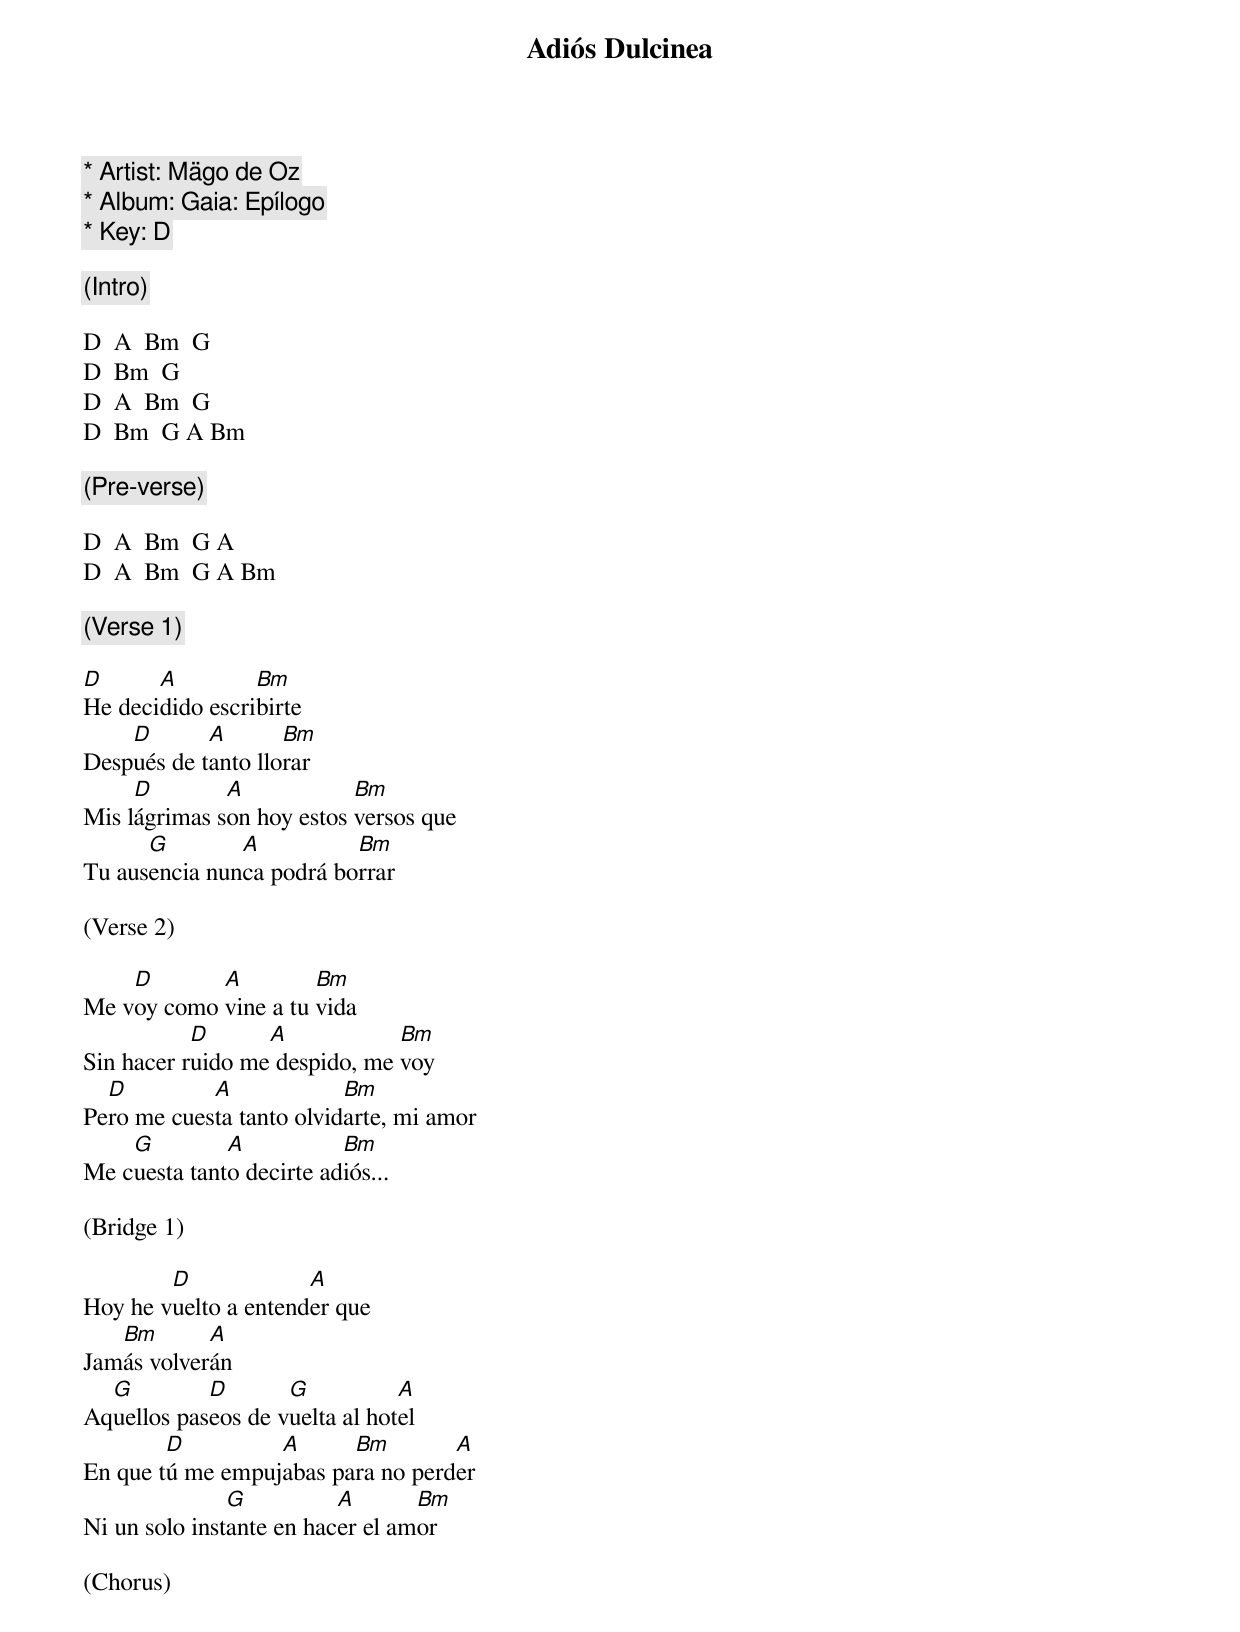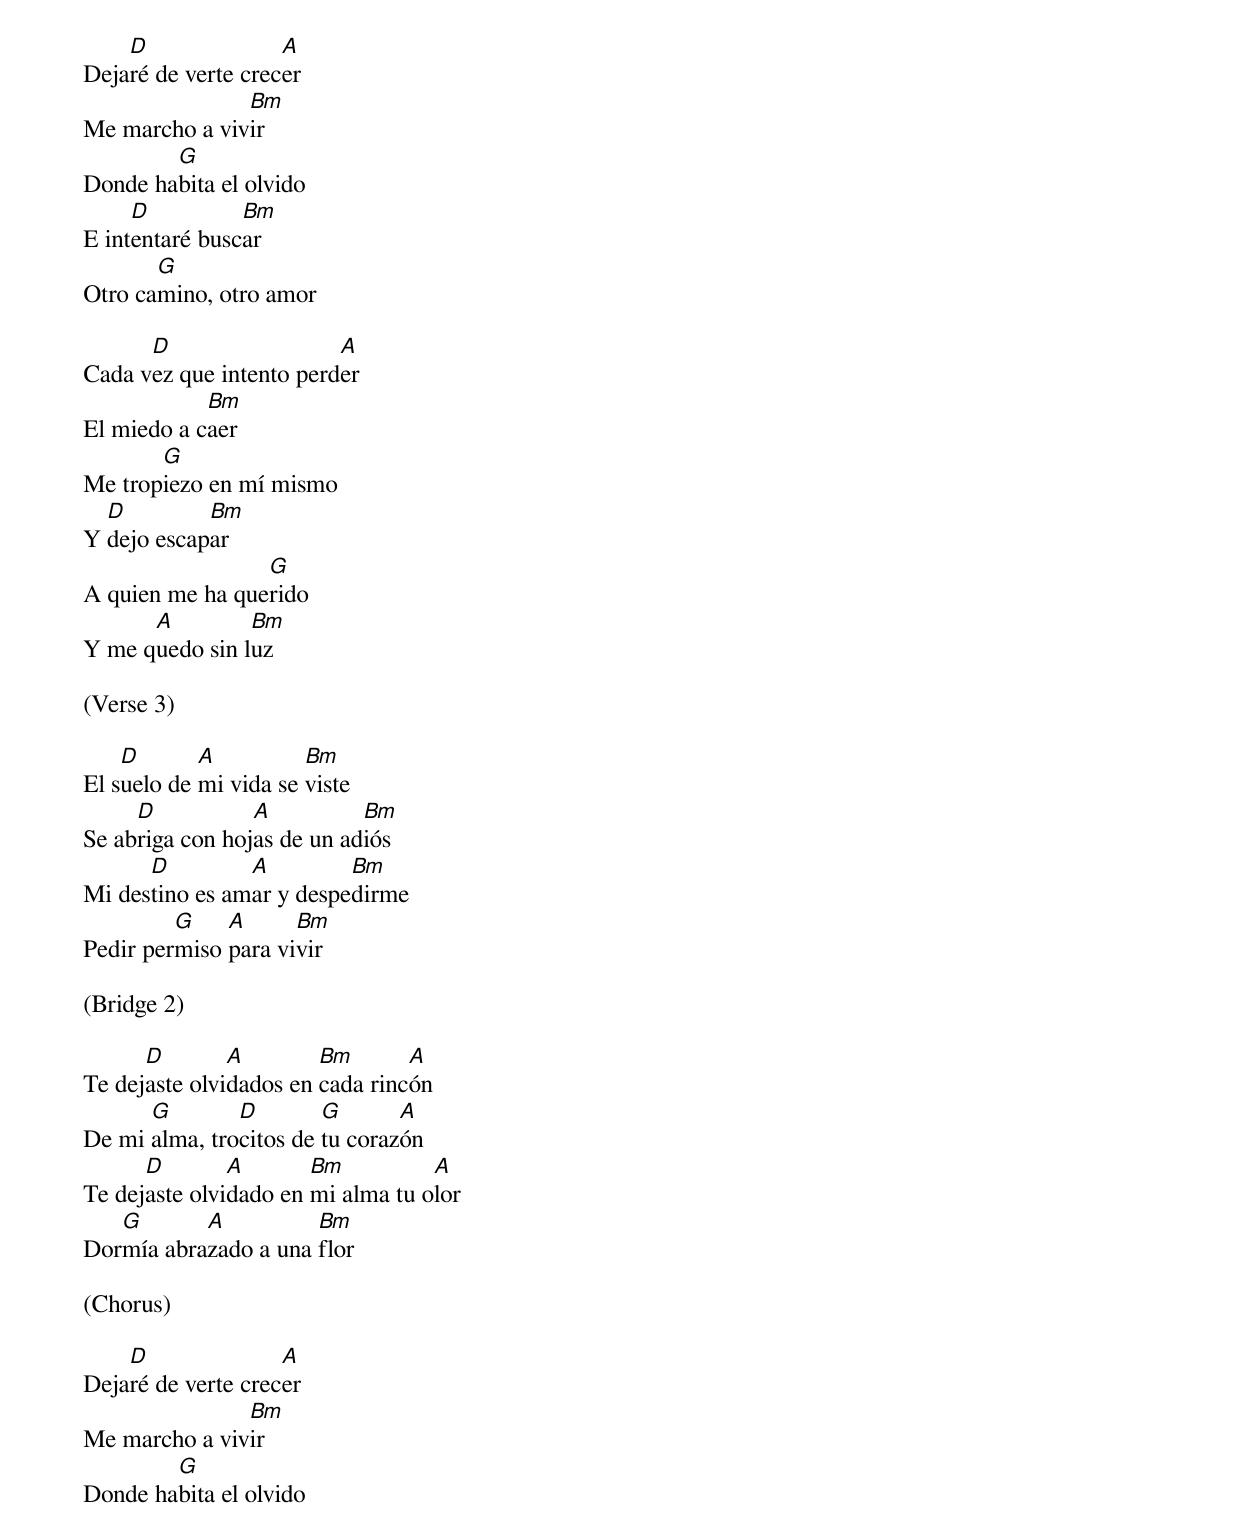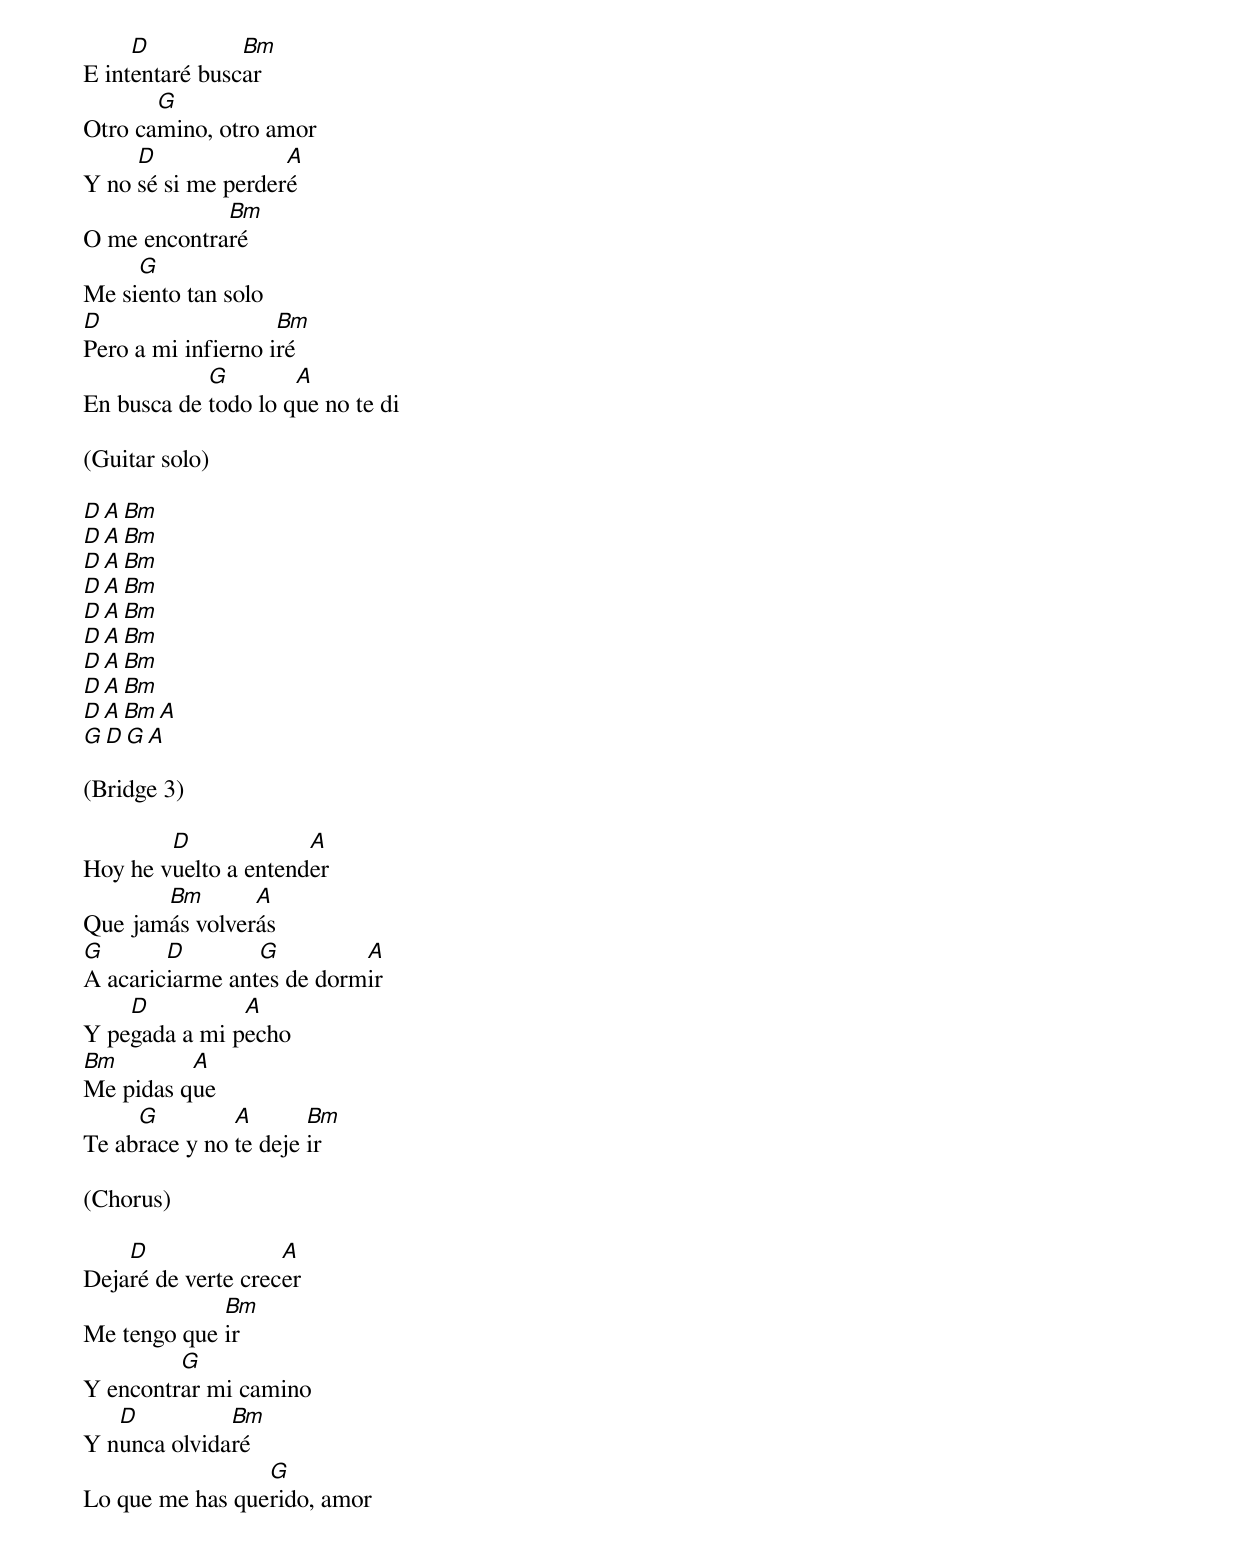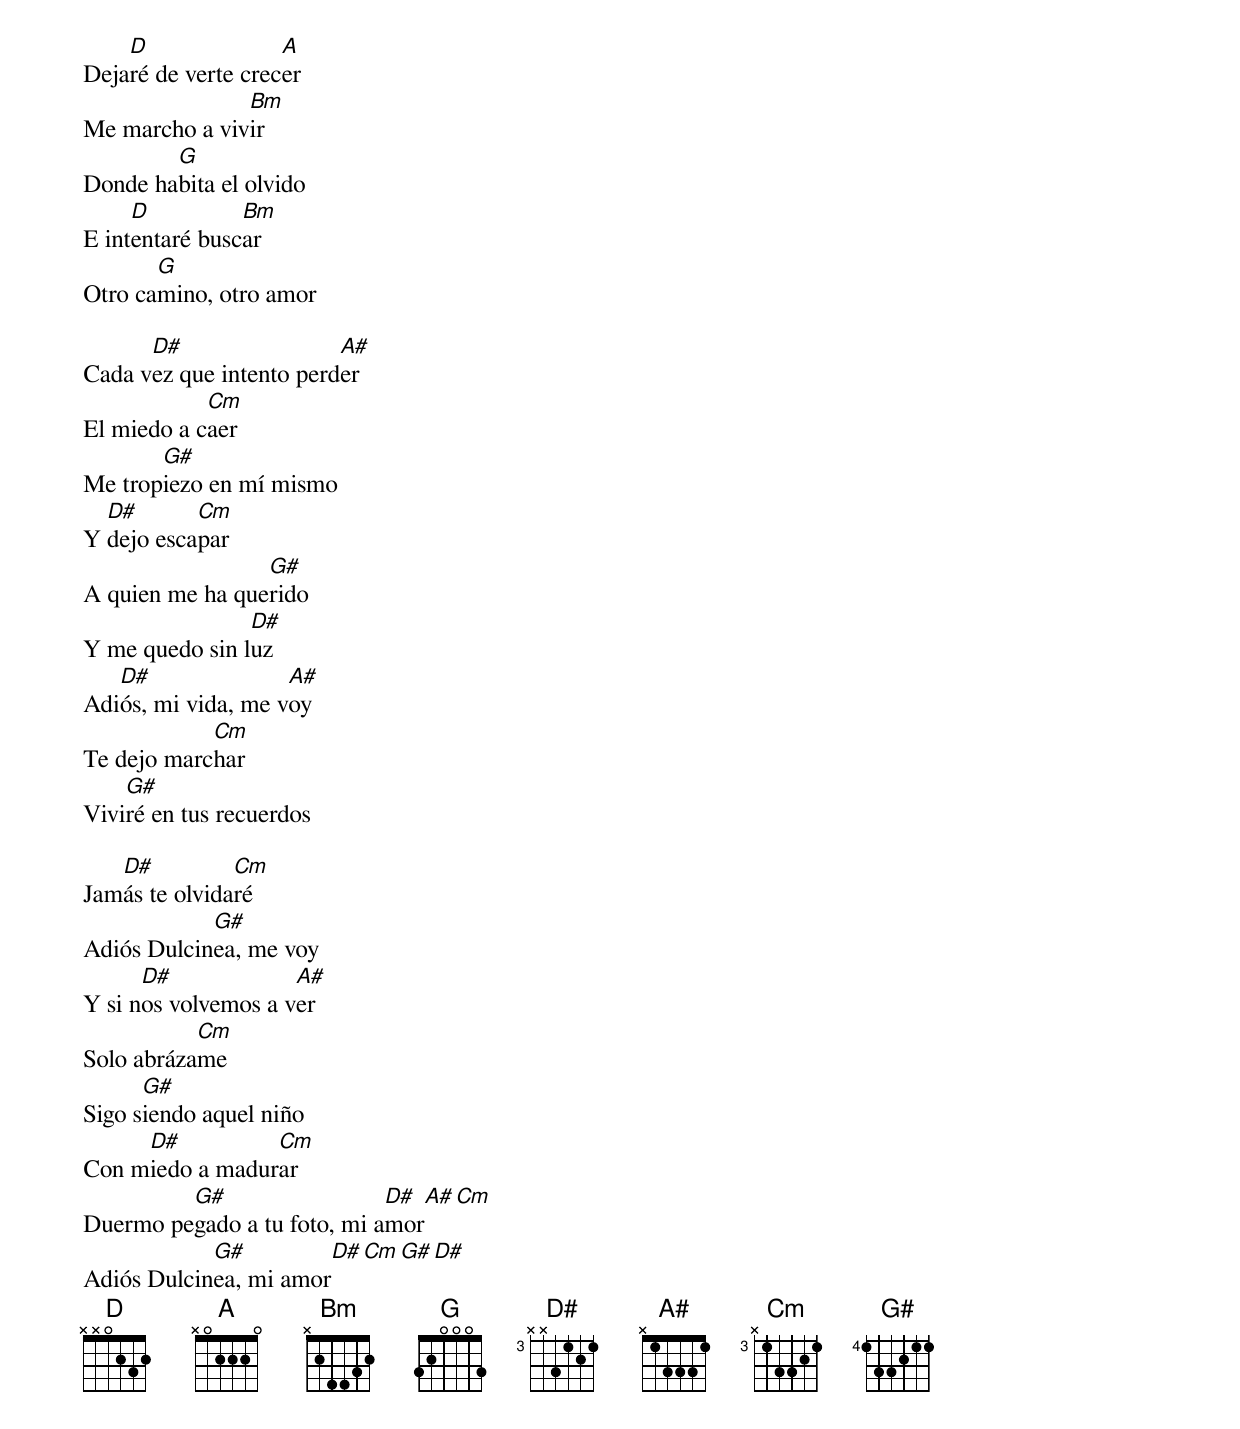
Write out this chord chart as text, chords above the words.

Adiós Dulcinea

* Artist: Mägo de Oz
* Album: Gaia: Epílogo
* Key: D

(Intro)

D  A  Bm  G
D  Bm  G
D  A  Bm  G
D  Bm  G A Bm

(Pre-verse)

D  A  Bm  G A
D  A  Bm  G A Bm

(Verse 1)

D      A         Bm
He decidido escribirte
    D       A       Bm
Después de tanto llorar
     D        A            Bm
Mis lágrimas son hoy estos versos que
      G        A          Bm
Tu ausencia nunca podrá borrar

(Verse 2)

    D       A         Bm
Me voy como vine a tu vida
           D      A            Bm
Sin hacer ruido me despido, me voy
  D         A             Bm
Pero me cuesta tanto olvidarte, mi amor
    G         A           Bm
Me cuesta tanto decirte adiós...

(Bridge 1)

        D             A
Hoy he vuelto a entender que
   Bm       A
Jamás volverán
  G         D       G           A
Aquellos paseos de vuelta al hotel
        D         A      Bm        A
En que tú me empujabas para no perder
               G          A       Bm
Ni un solo instante en hacer el amor

(Chorus)

    D               A
Dejaré de verte crecer
               Bm
Me marcho a vivir
        G
Donde habita el olvido
     D          Bm
E intentaré buscar
       G
Otro camino, otro amor

      D                  A
Cada vez que intento perder
            Bm
El miedo a caer
       G
Me tropiezo en mí mismo
  D         Bm
Y dejo escapar
                 G
A quien me ha querido
      A         Bm
Y me quedo sin luz

(Verse 3)

    D       A          Bm
El suelo de mi vida se viste
     D           A          Bm
Se abriga con hojas de un adiós
      D         A         Bm
Mi destino es amar y despedirme
         G    A      Bm
Pedir permiso para vivir

(Bridge 2)

      D        A        Bm       A
Te dejaste olvidados en cada rincón
      G        D        G       A
De mi alma, trocitos de tu corazón
      D        A       Bm          A
Te dejaste olvidado en mi alma tu olor
   G       A          Bm
Dormía abrazado a una flor

(Chorus)

    D               A
Dejaré de verte crecer
               Bm
Me marcho a vivir
        G
Donde habita el olvido
     D          Bm
E intentaré buscar
       G
Otro camino, otro amor
     D              A
Y no sé si me perderé
             Bm
O me encontraré
     G
Me siento tan solo
D                   Bm
Pero a mi infierno iré
            G        A
En busca de todo lo que no te di

(Guitar solo)

D  A  Bm
D  A  Bm
D  A  Bm
D  A  Bm
D  A  Bm
D  A  Bm
D  A  Bm
D  A  Bm
D  A  Bm  A
G  D  G  A

(Bridge 3)

        D             A
Hoy he vuelto a entender
       Bm       A
Que jamás volverás
G       D        G         A
A acariciarme antes de dormir
    D          A
Y pegada a mi pecho
Bm        A
Me pidas que
     G         A       Bm
Te abrace y no te deje ir

(Chorus)

    D               A
Dejaré de verte crecer
             Bm
Me tengo que ir
         G
Y encontrar mi camino
   D          Bm
Y nunca olvidaré
                 G
Lo que me has querido, amor

    D               A
Dejaré de verte crecer
               Bm
Me marcho a vivir
        G
Donde habita el olvido
     D          Bm
E intentaré buscar
       G
Otro camino, otro amor

      D#                 A#
Cada vez que intento perder
            Cm
El miedo a caer
       G#
Me tropiezo en mí mismo
  D#       Cm
Y dejo escapar
                 G#
A quien me ha querido
                D#
Y me quedo sin luz
   D#               A#
Adiós, mi vida, me voy
            Cm
Te dejo marchar
    G#
Viviré en tus recuerdos

   D#          Cm
Jamás te olvidaré
            G#
Adiós Dulcinea, me voy
      D#             A#
Y si nos volvemos a ver
           Cm
Solo abrázame
      G#
Sigo siendo aquel niño
     D#          Cm
Con miedo a madurar
         G#                  D#   A#   Cm
Duermo pegado a tu foto, mi amor
            G#          D#   Cm   G#   D#
Adiós Dulcinea, mi amor
